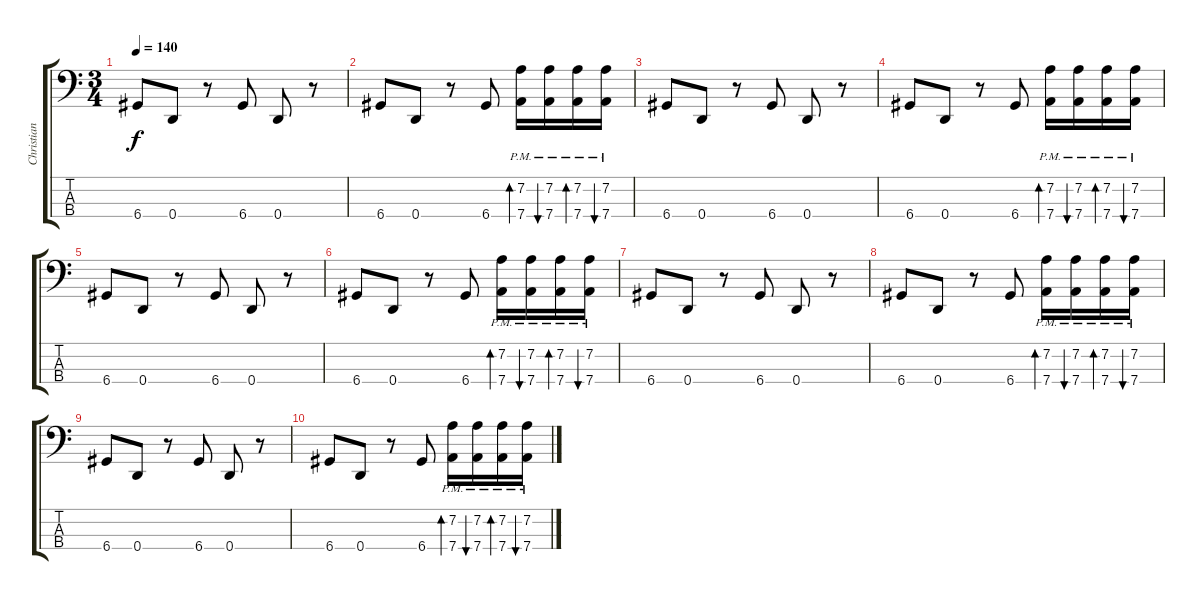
\track ("Christian \"Flake\" Lorenz" "Christian ") {instrument electricbassfinger}
\staff {score tabs}
\tuning (G2 D2 A1 D1) {hide}
\ts (3 4)
\tempo 140
\clef f4
\ks c
6.4.8{dy f} 0.4.8 r.8 6.4.8 0.4.8 r.8 |
6.4.8 0.4.8 r.8 6.4.8 (7.2{pm} 7.4{pm}).16{bd 60} (7.2{pm} 7.4{pm}).16{bu 60} (7.2{pm} 7.4{pm}).16{bd 60} (7.2{pm} 7.4{pm}).16{bu 60} |
6.4.8 0.4.8 r.8 6.4.8 0.4.8 r.8 |
6.4.8 0.4.8 r.8 6.4.8 (7.2{pm} 7.4{pm}).16{bd 60} (7.2{pm} 7.4{pm}).16{bu 60} (7.2{pm} 7.4{pm}).16{bd 60} (7.2{pm} 7.4{pm}).16{bu 60} |
6.4.8 0.4.8 r.8 6.4.8 0.4.8 r.8 |
6.4.8 0.4.8 r.8 6.4.8 (7.2{pm} 7.4{pm}).16{bd 60} (7.2{pm} 7.4{pm}).16{bu 60} (7.2{pm} 7.4{pm}).16{bd 60} (7.2{pm} 7.4{pm}).16{bu 60} |
6.4.8 0.4.8 r.8 6.4.8 0.4.8 r.8 |
6.4.8 0.4.8 r.8 6.4.8 (7.2{pm} 7.4{pm}).16{bd 60} (7.2{pm} 7.4{pm}).16{bu 60} (7.2{pm} 7.4{pm}).16{bd 60} (7.2{pm} 7.4{pm}).16{bu 60} |
6.4.8 0.4.8 r.8 6.4.8 0.4.8 r.8 |
6.4.8 0.4.8 r.8 6.4.8 (7.2{pm} 7.4{pm}).16{bd 60} (7.2{pm} 7.4{pm}).16{bu 60} (7.2{pm} 7.4{pm}).16{bd 60} (7.2{pm} 7.4{pm}).16{bu 60}
